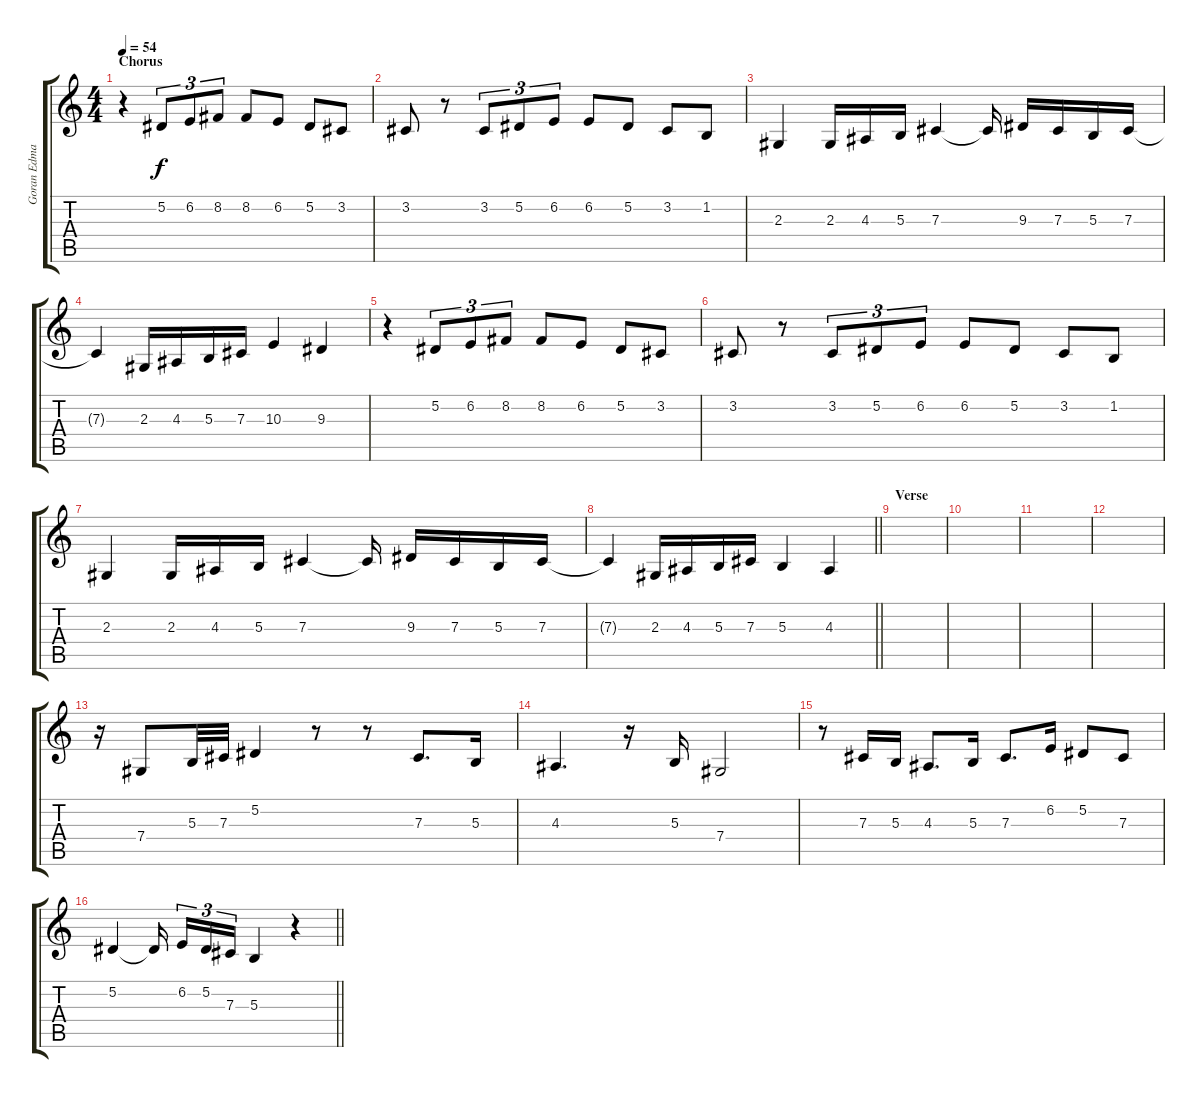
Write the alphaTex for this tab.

\track ("Goran Edman" "Goran Edma") {instrument lead2sawtooth}
\staff {score tabs}
\tuning (Eb4 Bb3 Gb3 Db3 Ab2 Eb2) {hide}
\ts (4 4)
\section ("" "Chorus")
\tempo 54
\clef g2
\ks c
r.4{dy f} 5.2.8{tu (3 2)} 6.2.8{tu (3 2)} 8.2.8{tu (3 2)} 8.2.8 6.2.8 5.2.8 3.2.8 |
3.2.8 r.8 3.2.8{tu (3 2)} 5.2.8{tu (3 2)} 6.2.8{tu (3 2)} 6.2.8 5.2.8 3.2.8 1.2.8 |
2.3.4 2.3.16 4.3.16 5.3.16 7.3.4 7.3{t}.16 9.3.16 7.3.16 5.3.16 7.3.16 |
7.3{t}.4 2.3.16 4.3.16 5.3.16 7.3.16 10.3.4 9.3.4 |
r.4 5.2.8{tu (3 2)} 6.2.8{tu (3 2)} 8.2.8{tu (3 2)} 8.2.8 6.2.8 5.2.8 3.2.8 |
3.2.8 r.8 3.2.8{tu (3 2)} 5.2.8{tu (3 2)} 6.2.8{tu (3 2)} 6.2.8 5.2.8 3.2.8 1.2.8 |
2.3.4 2.3.16 4.3.16 5.3.16 7.3.4 7.3{t}.16 9.3.16 7.3.16 5.3.16 7.3.16 |
\barLineRight lightlight
7.3{t}.4 2.3.16 4.3.16 5.3.16 7.3.16 5.3.4 4.3.4 |
\section ("" "Verse")
|
|
|
|
r.16 7.4.8 5.3.32 7.3.32 5.2.4 r.8 r.8 7.3.8{d} 5.3.16 |
4.3.4{d} r.16 5.3.16 7.4.2 |
r.8 7.3.16 5.3.16 4.3.8{d} 5.3.16 7.3.8{d} 6.2.16 5.2.8 7.3.8 |
\barLineRight lightlight
5.2.4 5.2{t}.16{beam splitsecondary} 6.2.16{tu (3 2)} 5.2.16{tu (3 2)} 7.3.16{tu (3 2)} 5.3.4 r.4
